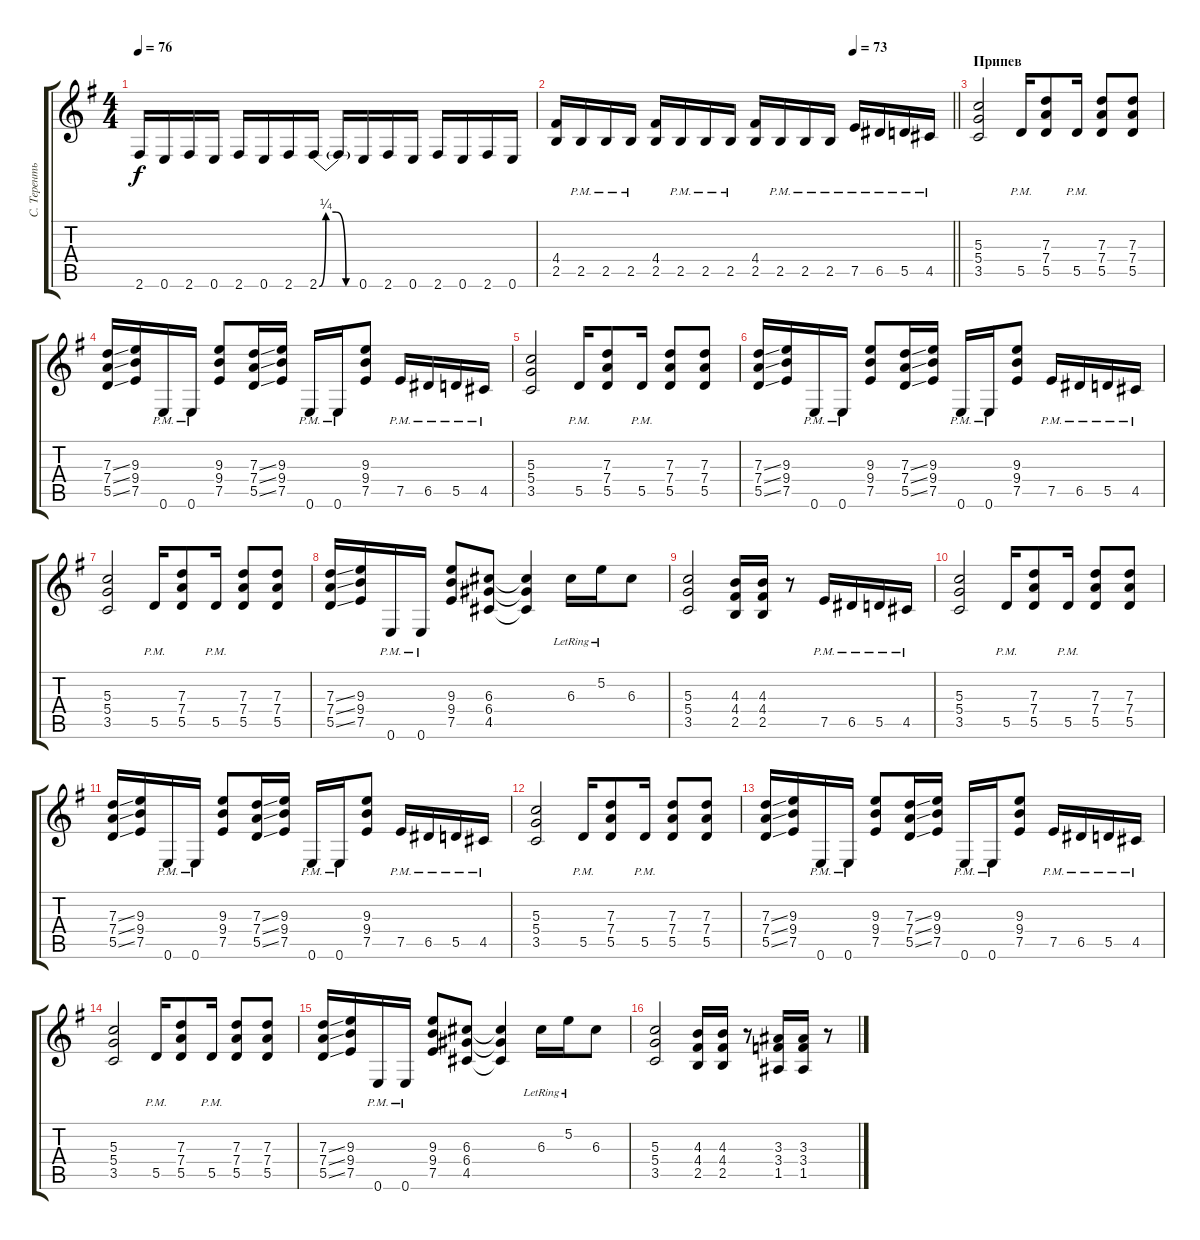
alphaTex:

\track ("С. Терентьев" "С. Теренть") {instrument distortionguitar}
\staff {score tabs}
\tuning (E4 B3 G3 D3 A2 E2) {hide}
\ts (4 4)
\tempo 76
\clef g2
\ks g
2.6.16{dy f} 0.6.16 2.6.16 0.6.16 2.6.16 0.6.16 2.6.16 2.6{be (custom 0 0 10 1 25 1 40 0 60 0)}.16 2.6{t}.16 0.6.16 2.6.16 0.6.16 2.6.16 0.6.16 2.6.16 0.6.16 |
\tempo (73 0.75)
\barLineRight lightlight
(4.4 2.5).16 2.5{pm}.16 2.5{pm}.16 2.5{pm}.16 (4.4 2.5).16 2.5{pm}.16 2.5{pm}.16 2.5{pm}.16 (4.4 2.5).16 2.5{pm}.16 2.5{pm}.16 2.5{pm}.16 7.5{pm}.16 6.5{pm}.16 5.5{pm}.16 4.5{pm}.16 |
\section ("" "Припев")
(5.3 5.4 3.5).2 5.5{pm}.16 (7.3 7.4 5.5).8 5.5{pm}.16 (7.3 7.4 5.5).8 (7.3 7.4 5.5).8 |
(7.3{ss} 7.4{ss} 5.5{ss}).16 (9.3 9.4 7.5).16 0.6{pm}.16 0.6{pm}.16 (9.3 9.4 7.5).8 (7.3{ss} 7.4{ss} 5.5{ss}).16 (9.3 9.4 7.5).16 0.6{pm}.16 0.6{pm}.16 (9.3 9.4 7.5).8 7.5{pm}.16 6.5{pm}.16 5.5{pm}.16 4.5{pm}.16 |
(5.3 5.4 3.5).2 5.5{pm}.16 (7.3 7.4 5.5).8 5.5{pm}.16 (7.3 7.4 5.5).8 (7.3 7.4 5.5).8 |
(7.3{ss} 7.4{ss} 5.5{ss}).16 (9.3 9.4 7.5).16 0.6{pm}.16 0.6{pm}.16 (9.3 9.4 7.5).8 (7.3{ss} 7.4{ss} 5.5{ss}).16 (9.3 9.4 7.5).16 0.6{pm}.16 0.6{pm}.16 (9.3 9.4 7.5).8 7.5{pm}.16 6.5{pm}.16 5.5{pm}.16 4.5{pm}.16 |
(5.3 5.4 3.5).2 5.5{pm}.16 (7.3 7.4 5.5).8 5.5{pm}.16 (7.3 7.4 5.5).8 (7.3 7.4 5.5).8 |
(7.3{ss} 7.4{ss} 5.5{ss}).16 (9.3 9.4 7.5).16 0.6{pm}.16 0.6{pm}.16 (9.3 9.4 7.5).8 (6.3 6.4 4.5).8 (6.3{t} 6.4{t} 4.5{t}).4 6.3{lr}.16 5.2{lr}.16 6.3.8 |
(5.3 5.4 3.5).2 (4.3 4.4 2.5).16 (4.3 4.4 2.5).16 r.8 7.5{pm}.16 6.5{pm}.16 5.5{pm}.16 4.5{pm}.16 |
(5.3 5.4 3.5).2 5.5{pm}.16 (7.3 7.4 5.5).8 5.5{pm}.16 (7.3 7.4 5.5).8 (7.3 7.4 5.5).8 |
(7.3{ss} 7.4{ss} 5.5{ss}).16 (9.3 9.4 7.5).16 0.6{pm}.16 0.6{pm}.16 (9.3 9.4 7.5).8 (7.3{ss} 7.4{ss} 5.5{ss}).16 (9.3 9.4 7.5).16 0.6{pm}.16 0.6{pm}.16 (9.3 9.4 7.5).8 7.5{pm}.16 6.5{pm}.16 5.5{pm}.16 4.5{pm}.16 |
(5.3 5.4 3.5).2 5.5{pm}.16 (7.3 7.4 5.5).8 5.5{pm}.16 (7.3 7.4 5.5).8 (7.3 7.4 5.5).8 |
(7.3{ss} 7.4{ss} 5.5{ss}).16 (9.3 9.4 7.5).16 0.6{pm}.16 0.6{pm}.16 (9.3 9.4 7.5).8 (7.3{ss} 7.4{ss} 5.5{ss}).16 (9.3 9.4 7.5).16 0.6{pm}.16 0.6{pm}.16 (9.3 9.4 7.5).8 7.5{pm}.16 6.5{pm}.16 5.5{pm}.16 4.5{pm}.16 |
(5.3 5.4 3.5).2 5.5{pm}.16 (7.3 7.4 5.5).8 5.5{pm}.16 (7.3 7.4 5.5).8 (7.3 7.4 5.5).8 |
(7.3{ss} 7.4{ss} 5.5{ss}).16 (9.3 9.4 7.5).16 0.6{pm}.16 0.6{pm}.16 (9.3 9.4 7.5).8 (6.3 6.4 4.5).8 (6.3{t} 6.4{t} 4.5{t}).4 6.3{lr}.16 5.2{lr}.16 6.3.8 |
(5.3 5.4 3.5).2 (4.3 4.4 2.5).16 (4.3 4.4 2.5).16 r.8 (3.3 3.4 1.5).16 (3.3 3.4 1.5).16 r.8
